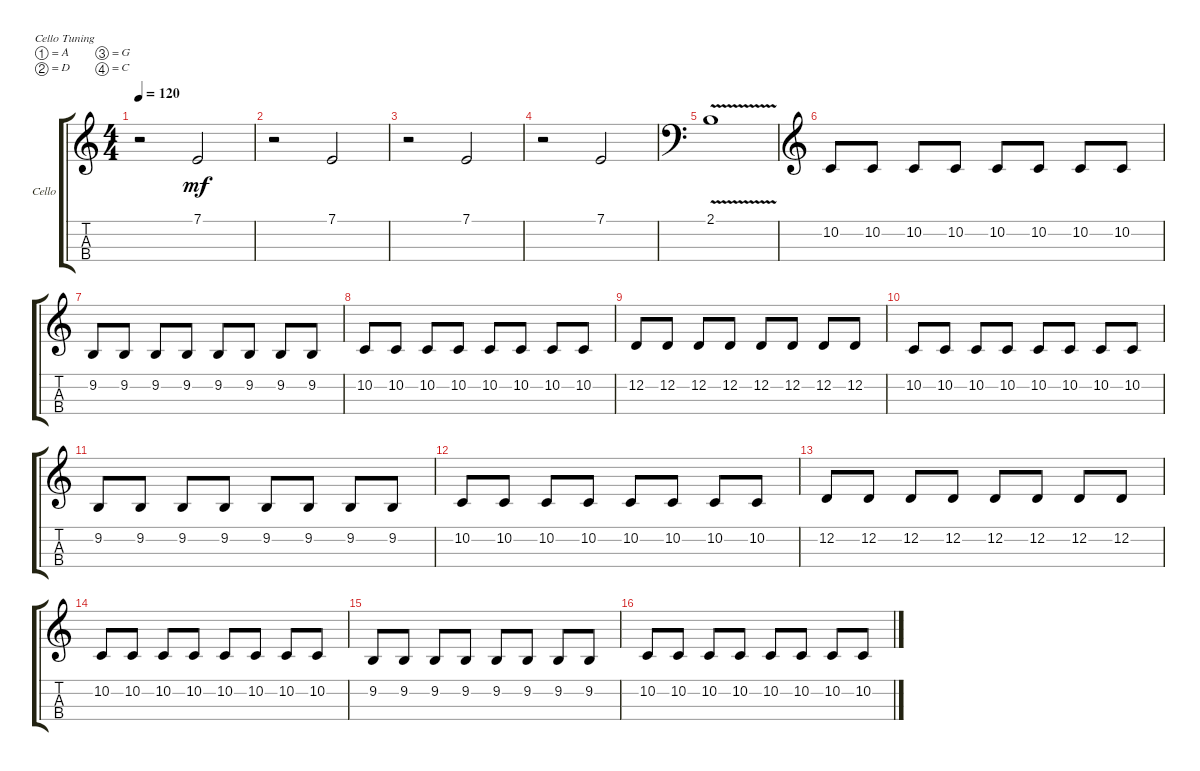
\defaultSystemsLayout 4
\bracketExtendMode groupsimilarinstruments
\firstSystemTrackNameOrientation horizontal
\otherSystemsTrackNameOrientation horizontal
\track ("Cello" "Cello") {mute instrument cello}
\staff {score tabs}
\tuning (A3 D3 G2 C2)
\ts (4 4)
\tempo 120
\clef g2
\scale
0.333333
\ks c
r.2{dy mf} 7.1.2 |
\scale
0.333333 r.2 7.1.2 |
\scale
0.333333 r.2 7.1.2 |
\scale
0.333333 r.2 7.1.2 |
\clef f4
\scale
0.333333 2.1{v}.1 |
\clef g2
\scale
0.333333 10.2.8 10.2.8 10.2.8 10.2.8 10.2.8 10.2.8 10.2.8 10.2.8 |
\scale
0.333333 9.2.8 9.2.8 9.2.8 9.2.8 9.2.8 9.2.8 9.2.8 9.2.8 |
\scale
0.333333 10.2.8 10.2.8 10.2.8 10.2.8 10.2.8 10.2.8 10.2.8 10.2.8 |
\scale
0.333333 12.2.8 12.2.8 12.2.8 12.2.8 12.2.8 12.2.8 12.2.8 12.2.8 |
\scale
0.333333 10.2.8 10.2.8 10.2.8 10.2.8 10.2.8 10.2.8 10.2.8 10.2.8 |
\scale
0.333333 9.2.8 9.2.8 9.2.8 9.2.8 9.2.8 9.2.8 9.2.8 9.2.8 |
\scale
0.333333 10.2.8 10.2.8 10.2.8 10.2.8 10.2.8 10.2.8 10.2.8 10.2.8 |
\scale
0.333333 12.2.8 12.2.8 12.2.8 12.2.8 12.2.8 12.2.8 12.2.8 12.2.8 |
\scale
0.333333 10.2.8 10.2.8 10.2.8 10.2.8 10.2.8 10.2.8 10.2.8 10.2.8 |
\scale
0.333333 9.2.8 9.2.8 9.2.8 9.2.8 9.2.8 9.2.8 9.2.8 9.2.8 |
\scale
0.333333 10.2.8 10.2.8 10.2.8 10.2.8 10.2.8 10.2.8 10.2.8 10.2.8
